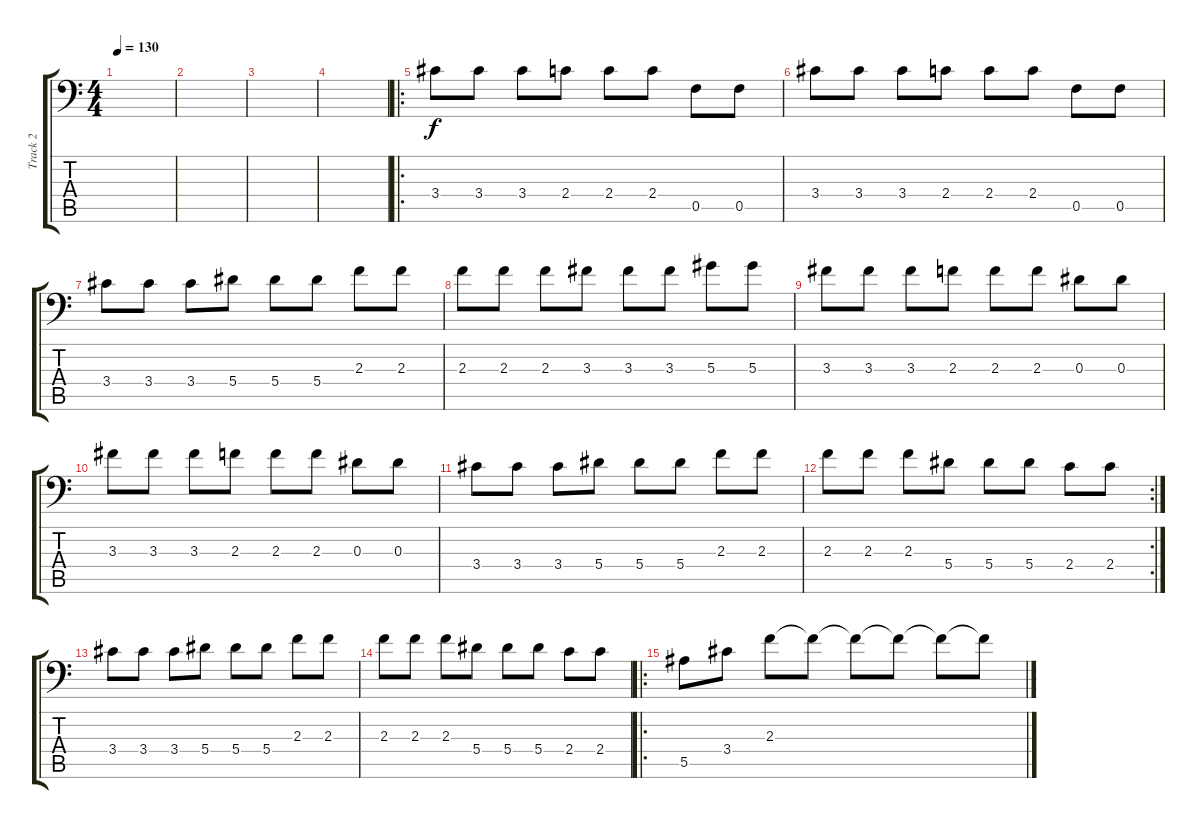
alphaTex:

\track ("Track 2" "Track 2") {instrument overdrivenguitar}
\staff {score tabs}
\tuning (C4 G3 Eb3 Bb2 F2 Bb1) {hide}
\ts (4 4)
\tempo 130
\clef f4
\ks c
|
|
|
|
\ro
3.4.8 3.4.8 3.4.8 2.4.8 2.4.8 2.4.8 0.5.8 0.5.8 |
3.4.8 3.4.8 3.4.8 2.4.8 2.4.8 2.4.8 0.5.8 0.5.8 |
3.4.8 3.4.8 3.4.8 5.4.8 5.4.8 5.4.8 2.3.8 2.3.8 |
2.3.8 2.3.8 2.3.8 3.3.8 3.3.8 3.3.8 5.3.8 5.3.8 |
3.3.8 3.3.8 3.3.8 2.3.8 2.3.8 2.3.8 0.3.8 0.3.8 |
3.3.8 3.3.8 3.3.8 2.3.8 2.3.8 2.3.8 0.3.8 0.3.8 |
3.4.8 3.4.8 3.4.8 5.4.8 5.4.8 5.4.8 2.3.8 2.3.8 |
\rc 2
2.3.8 2.3.8 2.3.8 5.4.8 5.4.8 5.4.8 2.4.8 2.4.8 |
3.4.8 3.4.8 3.4.8 5.4.8 5.4.8 5.4.8 2.3.8 2.3.8 |
2.3.8 2.3.8 2.3.8 5.4.8 5.4.8 5.4.8 2.4.8 2.4.8 |
\ro
5.5.8{volume 13 balance 8 instrument acousticguitarsteel} 3.4.8 2.3.8 2.3{t}.8 2.3{t}.8 2.3{t}.8 2.3{t}.8 2.3{t}.8
